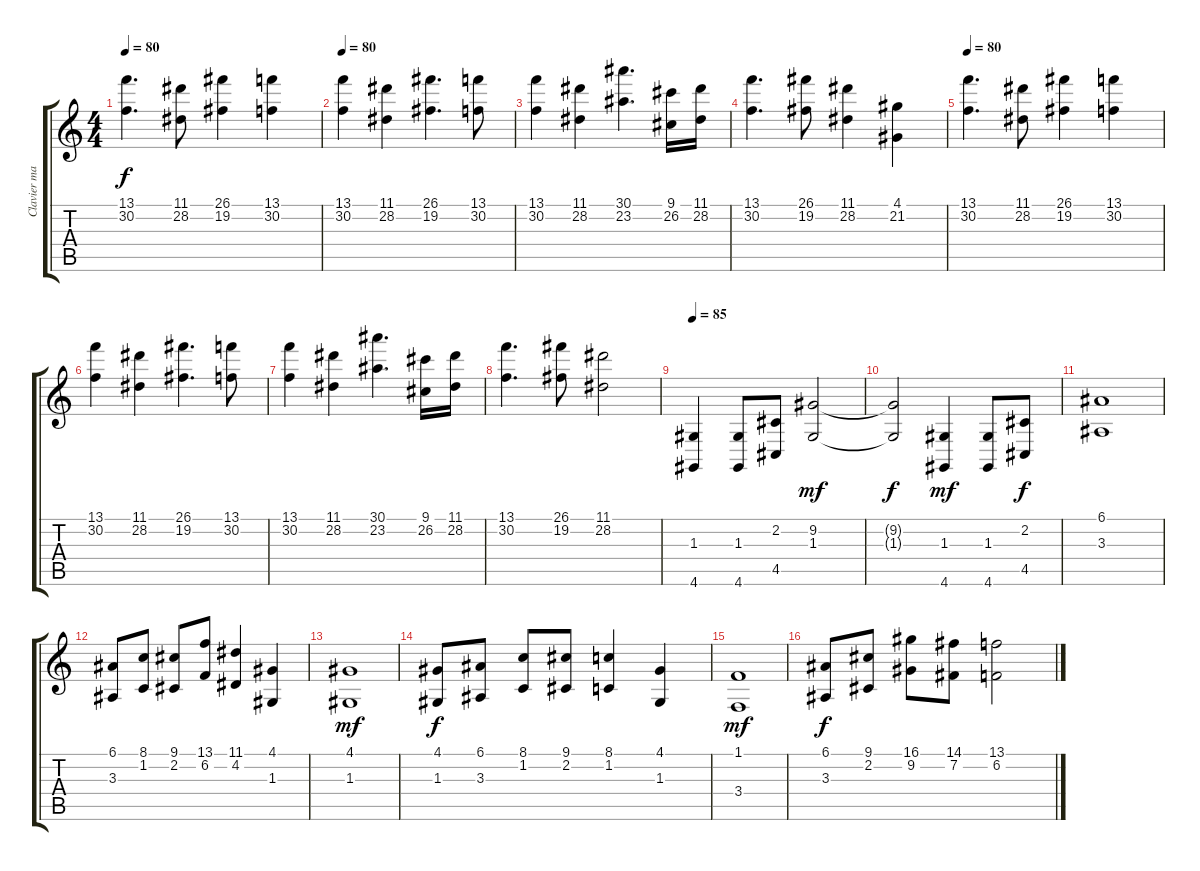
\track ("Clavier main droite" "Clavier ma") {instrument stringensemble1}
\staff {score tabs}
\tuning (E4 B3 G3 D3 A2 E2) {hide}
\ts (4 4)
\tempo 80
\clef g2
\ks c
(13.1 30.2).4{d dy f instrument stringensemble1} (11.1 28.2).8 (26.1 19.2).4 (13.1 30.2).4 |
\tempo 80
(13.1 30.2).4 (11.1 28.2).4 (26.1 19.2).4{d} (13.1 30.2).8 |
(13.1 30.2).4 (11.1 28.2).4 (30.1 23.2).4{d} (9.1 26.2).16 (11.1 28.2).16 |
(13.1 30.2).4{d} (26.1 19.2).8 (11.1 28.2).4 (4.1 21.2).4 |
\tempo 80
(13.1 30.2).4{d instrument stringensemble1} (11.1 28.2).8 (26.1 19.2).4 (13.1 30.2).4 |
(13.1 30.2).4 (11.1 28.2).4 (26.1 19.2).4{d} (13.1 30.2).8 |
(13.1 30.2).4 (11.1 28.2).4 (30.1 23.2).4{d} (9.1 26.2).16 (11.1 28.2).16 |
(13.1 30.2).4{d} (26.1 19.2).8 (11.1 28.2).2 |
\tempo 85
(1.3 4.6).4 (1.3 4.6).8 (2.2 4.5).8 (9.2 1.3).2{dy mf} |
(9.2{t} 1.3{t}).2{dy f} (1.3 4.6).4{dy mf} (1.3 4.6).8 (2.2 4.5).8{dy f} |
(6.1 3.3).1 |
(6.1 3.3).8 (8.1 1.2).8 (9.1 2.2).8 (13.1 6.2).8 (11.1 4.2).4 (4.1 1.3).4 |
(4.1 1.3).1{dy mf} |
(4.1 1.3).8{dy f} (6.1 3.3).8 (8.1 1.2).8 (9.1 2.2).8 (8.1 1.2).4 (4.1 1.3).4 |
(1.1 3.4).1{dy mf} |
(6.1 3.3).8{dy f} (9.1 2.2).8 (16.1 9.2).8 (14.1 7.2).8 (13.1 6.2).2
